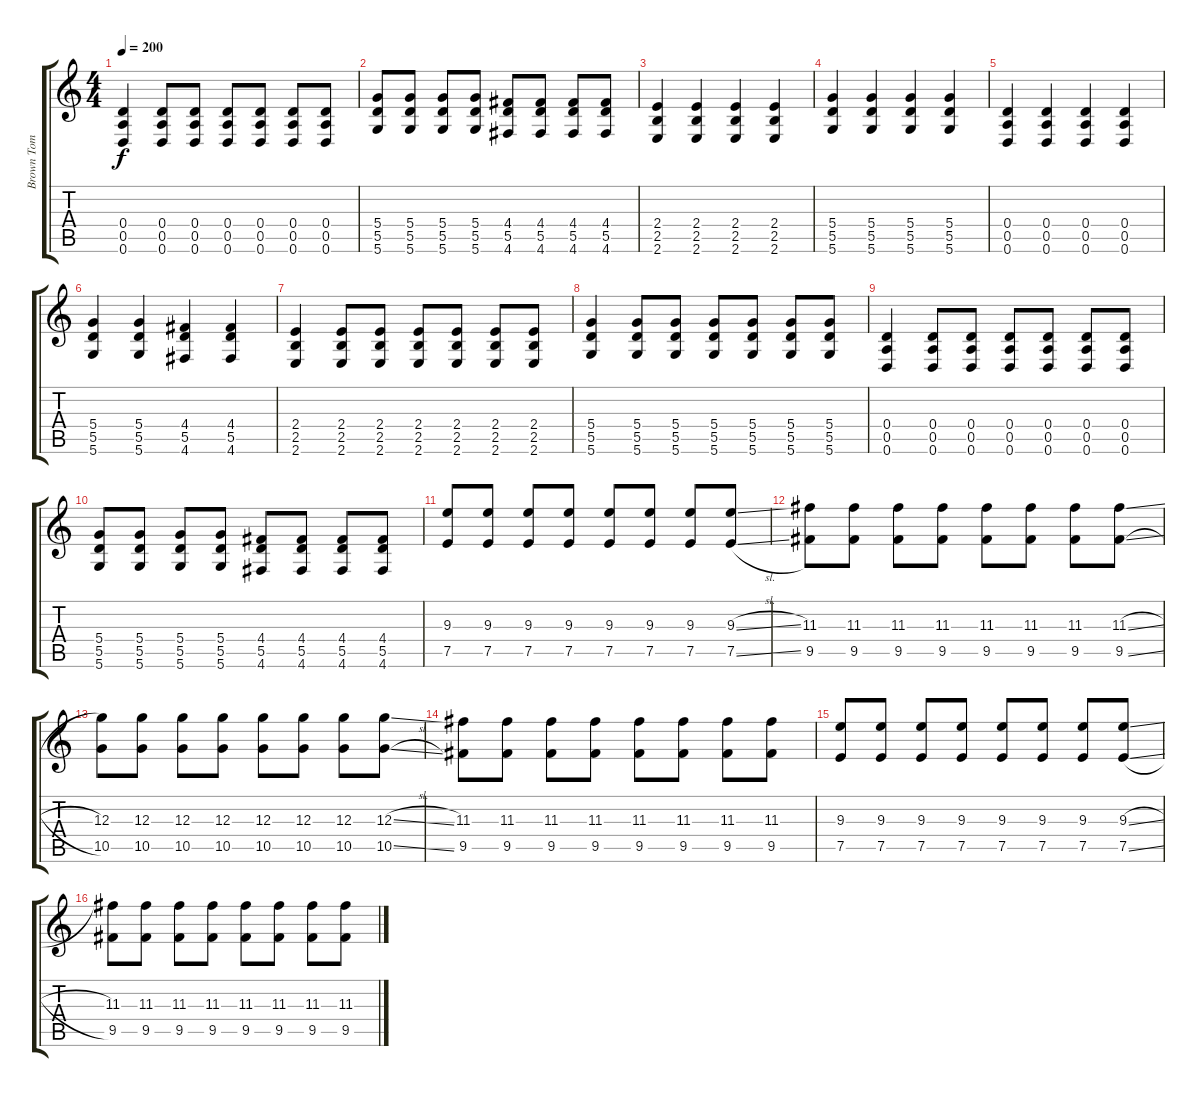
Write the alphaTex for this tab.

\track ("Brown Tom" "Brown Tom") {instrument electricguitarclean}
\staff {score tabs}
\tuning (E4 B3 G3 D3 A2 D2) {hide}
\ts (4 4)
\tempo 200
\clef g2
\ks c
(0.4 0.5 0.6).4{dy f} (0.4 0.5 0.6).8 (0.4 0.5 0.6).8 (0.4 0.5 0.6).8 (0.4 0.5 0.6).8 (0.4 0.5 0.6).8 (0.4 0.5 0.6).8 |
(5.4 5.5 5.6).8 (5.4 5.5 5.6).8 (5.4 5.5 5.6).8 (5.4 5.5 5.6).8 (4.4 5.5 4.6).8 (4.4 5.5 4.6).8 (4.4 5.5 4.6).8 (4.4 5.5 4.6).8 |
(2.4 2.5 2.6).4 (2.4 2.5 2.6).4 (2.4 2.5 2.6).4 (2.4 2.5 2.6).4 |
(5.4 5.5 5.6).4 (5.4 5.5 5.6).4 (5.4 5.5 5.6).4 (5.4 5.5 5.6).4 |
(0.4 0.5 0.6).4 (0.4 0.5 0.6).4 (0.4 0.5 0.6).4 (0.4 0.5 0.6).4 |
(5.4 5.5 5.6).4 (5.4 5.5 5.6).4 (4.4 5.5 4.6).4 (4.4 5.5 4.6).4 |
(2.4 2.5 2.6).4{instrument distortionguitar} (2.4 2.5 2.6).8 (2.4 2.5 2.6).8 (2.4 2.5 2.6).8 (2.4 2.5 2.6).8 (2.4 2.5 2.6).8 (2.4 2.5 2.6).8 |
(5.4 5.5 5.6).4 (5.4 5.5 5.6).8 (5.4 5.5 5.6).8 (5.4 5.5 5.6).8 (5.4 5.5 5.6).8 (5.4 5.5 5.6).8 (5.4 5.5 5.6).8 |
(0.4 0.5 0.6).4 (0.4 0.5 0.6).8 (0.4 0.5 0.6).8 (0.4 0.5 0.6).8 (0.4 0.5 0.6).8 (0.4 0.5 0.6).8 (0.4 0.5 0.6).8 |
(5.4 5.5 5.6).8 (5.4 5.5 5.6).8 (5.4 5.5 5.6).8 (5.4 5.5 5.6).8 (4.4 5.5 4.6).8 (4.4 5.5 4.6).8 (4.4 5.5 4.6).8 (4.4 5.5 4.6).8 |
(9.3 7.5).8 (9.3 7.5).8 (9.3 7.5).8 (9.3 7.5).8 (9.3 7.5).8 (9.3 7.5).8 (9.3 7.5).8 (9.3{sl} 7.5{sl}).8 |
(11.3 9.5).8 (11.3 9.5).8 (11.3 9.5).8 (11.3 9.5).8 (11.3 9.5).8 (11.3 9.5).8 (11.3 9.5).8 (11.3{sl} 9.5{sl}).8 |
(12.3 10.5).8 (12.3 10.5).8 (12.3 10.5).8 (12.3 10.5).8 (12.3 10.5).8 (12.3 10.5).8 (12.3 10.5).8 (12.3{sl} 10.5{sl}).8 |
(11.3 9.5).8 (11.3 9.5).8 (11.3 9.5).8 (11.3 9.5).8 (11.3 9.5).8 (11.3 9.5).8 (11.3 9.5).8 (11.3 9.5).8 |
(9.3 7.5).8 (9.3 7.5).8 (9.3 7.5).8 (9.3 7.5).8 (9.3 7.5).8 (9.3 7.5).8 (9.3 7.5).8 (9.3{sl} 7.5{sl}).8 |
(11.3 9.5).8 (11.3 9.5).8 (11.3 9.5).8 (11.3 9.5).8 (11.3 9.5).8 (11.3 9.5).8 (11.3 9.5).8 (11.3{sl} 9.5{sl}).8
